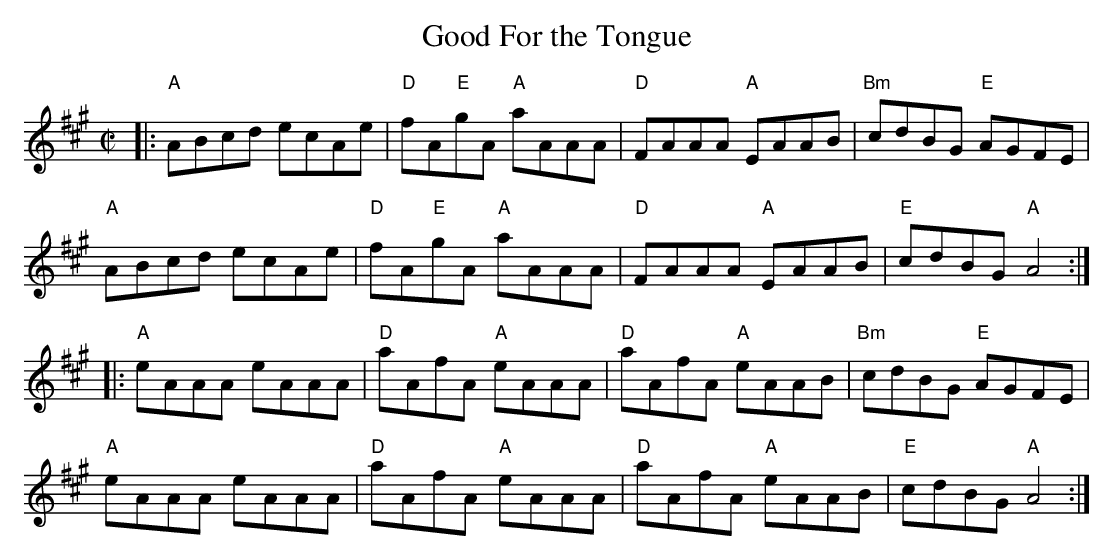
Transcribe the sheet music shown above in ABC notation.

X:1
T: Good For the Tongue
M: C|
K: A
|:\
"A"ABcd ecAe | "D"fA"E"gA "A"aAAA | "D"FAAA "A"EAAB | "Bm"cdBG "E"AGFE |
"A"ABcd ecAe | "D"fA"E"gA "A"aAAA | "D"FAAA "A"EAAB | "E"cdBG "A"A4 :|
|:\
"A"eAAA eAAA | "D"aAfA "A"eAAA | "D"aAfA "A"eAAB | "Bm"cdBG "E"AGFE |
"A"eAAA eAAA | "D"aAfA "A"eAAA | "D"aAfA "A"eAAB | "E"cdBG "A"A4 :|
